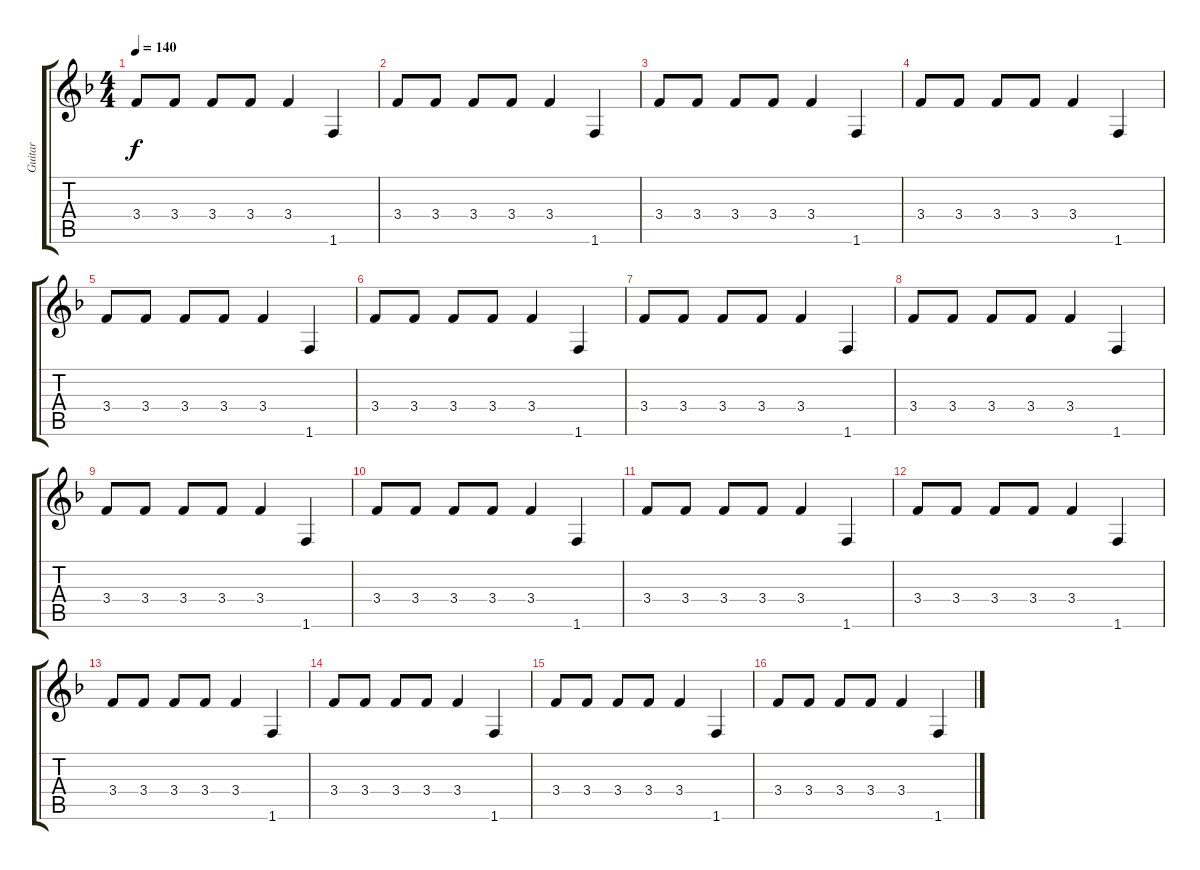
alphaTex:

\track ("Guitar" "Guitar") {instrument electricguitarjazz}
\staff {score tabs}
\tuning (E4 B3 G3 D3 A2 E2) {hide}
\ts (4 4)
\tempo 140
\clef g2
\ks f
3.4.8{dy f} 3.4.8 3.4.8 3.4.8 3.4.4 1.6.4 |
3.4.8 3.4.8 3.4.8 3.4.8 3.4.4 1.6.4 |
3.4.8 3.4.8 3.4.8 3.4.8 3.4.4 1.6.4 |
3.4.8 3.4.8 3.4.8 3.4.8 3.4.4 1.6.4 |
3.4.8 3.4.8 3.4.8 3.4.8 3.4.4 1.6.4 |
3.4.8 3.4.8 3.4.8 3.4.8 3.4.4 1.6.4 |
3.4.8 3.4.8 3.4.8 3.4.8 3.4.4 1.6.4 |
3.4.8 3.4.8 3.4.8 3.4.8 3.4.4 1.6.4 |
3.4.8 3.4.8 3.4.8 3.4.8 3.4.4 1.6.4 |
3.4.8 3.4.8 3.4.8 3.4.8 3.4.4 1.6.4 |
3.4.8 3.4.8 3.4.8 3.4.8 3.4.4 1.6.4 |
3.4.8 3.4.8 3.4.8 3.4.8 3.4.4 1.6.4 |
3.4.8 3.4.8 3.4.8 3.4.8 3.4.4 1.6.4 |
3.4.8 3.4.8 3.4.8 3.4.8 3.4.4 1.6.4 |
3.4.8 3.4.8 3.4.8 3.4.8 3.4.4 1.6.4 |
3.4.8 3.4.8 3.4.8 3.4.8 3.4.4 1.6.4
